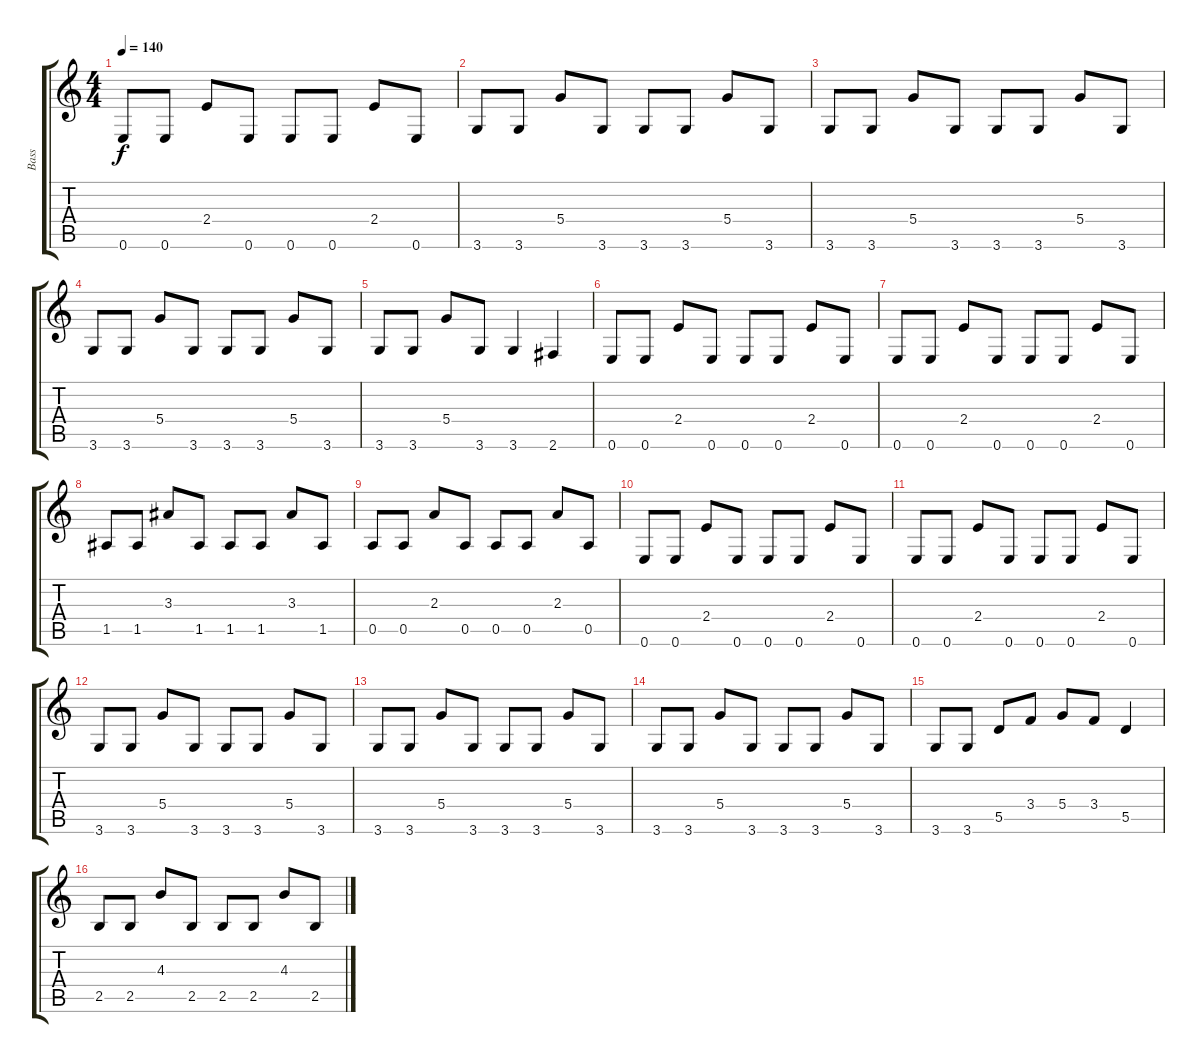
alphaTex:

\track ("Bass" "Bass") {instrument electricbassfinger}
\staff {score tabs}
\tuning (E4 B3 G3 D3 A2 E2) {hide}
\ts (4 4)
\tempo 140
\clef g2
\ks c
0.6.8{dy f} 0.6.8 2.4.8 0.6.8 0.6.8 0.6.8 2.4.8 0.6.8 |
3.6.8 3.6.8 5.4.8 3.6.8 3.6.8 3.6.8 5.4.8 3.6.8 |
3.6.8 3.6.8 5.4.8 3.6.8 3.6.8 3.6.8 5.4.8 3.6.8 |
3.6.8 3.6.8 5.4.8 3.6.8 3.6.8 3.6.8 5.4.8 3.6.8 |
3.6.8 3.6.8 5.4.8 3.6.8 3.6.4 2.6.4 |
0.6.8 0.6.8 2.4.8 0.6.8 0.6.8 0.6.8 2.4.8 0.6.8 |
0.6.8 0.6.8 2.4.8 0.6.8 0.6.8 0.6.8 2.4.8 0.6.8 |
1.5.8 1.5.8 3.3.8 1.5.8 1.5.8 1.5.8 3.3.8 1.5.8 |
0.5.8 0.5.8 2.3.8 0.5.8 0.5.8 0.5.8 2.3.8 0.5.8 |
0.6.8 0.6.8 2.4.8 0.6.8 0.6.8 0.6.8 2.4.8 0.6.8 |
0.6.8 0.6.8 2.4.8 0.6.8 0.6.8 0.6.8 2.4.8 0.6.8 |
3.6.8 3.6.8 5.4.8 3.6.8 3.6.8 3.6.8 5.4.8 3.6.8 |
3.6.8 3.6.8 5.4.8 3.6.8 3.6.8 3.6.8 5.4.8 3.6.8 |
3.6.8 3.6.8 5.4.8 3.6.8 3.6.8 3.6.8 5.4.8 3.6.8 |
3.6.8 3.6.8 5.5.8 3.4.8 5.4.8 3.4.8 5.5.4 |
2.5.8 2.5.8 4.3.8 2.5.8 2.5.8 2.5.8 4.3.8 2.5.8
